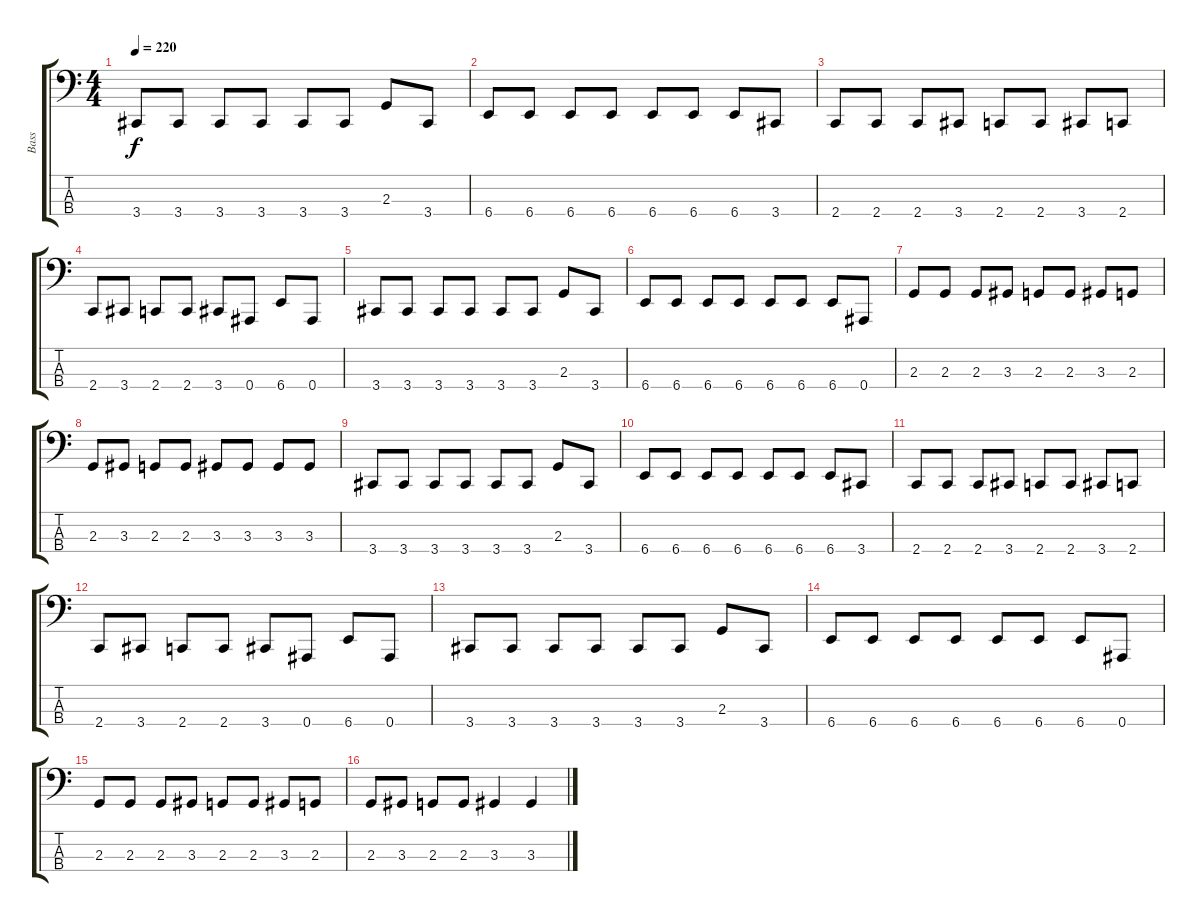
\track ("Bass" "Bass") {instrument electricbasspick}
\staff {score tabs}
\tuning (Eb2 Bb1 F1 Bb0) {hide}
\ts (4 4)
\tempo 220
\clef f4
\ks c
3.4.8{dy f} 3.4.8 3.4.8 3.4.8 3.4.8 3.4.8 2.3.8 3.4.8 |
6.4.8 6.4.8 6.4.8 6.4.8 6.4.8 6.4.8 6.4.8 3.4.8 |
2.4.8 2.4.8 2.4.8 3.4.8 2.4.8 2.4.8 3.4.8 2.4.8 |
2.4.8 3.4.8 2.4.8 2.4.8 3.4.8 0.4.8 6.4.8 0.4.8 |
3.4.8 3.4.8 3.4.8 3.4.8 3.4.8 3.4.8 2.3.8 3.4.8 |
6.4.8 6.4.8 6.4.8 6.4.8 6.4.8 6.4.8 6.4.8 0.4.8 |
2.3.8 2.3.8 2.3.8 3.3.8 2.3.8 2.3.8 3.3.8 2.3.8 |
2.3.8 3.3.8 2.3.8 2.3.8 3.3.8 3.3.8 3.3.8 3.3.8 |
3.4.8 3.4.8 3.4.8 3.4.8 3.4.8 3.4.8 2.3.8 3.4.8 |
6.4.8 6.4.8 6.4.8 6.4.8 6.4.8 6.4.8 6.4.8 3.4.8 |
2.4.8 2.4.8 2.4.8 3.4.8 2.4.8 2.4.8 3.4.8 2.4.8 |
2.4.8 3.4.8 2.4.8 2.4.8 3.4.8 0.4.8 6.4.8 0.4.8 |
3.4.8 3.4.8 3.4.8 3.4.8 3.4.8 3.4.8 2.3.8 3.4.8 |
6.4.8 6.4.8 6.4.8 6.4.8 6.4.8 6.4.8 6.4.8 0.4.8 |
2.3.8 2.3.8 2.3.8 3.3.8 2.3.8 2.3.8 3.3.8 2.3.8 |
2.3.8 3.3.8 2.3.8 2.3.8 3.3.4 3.3.4
